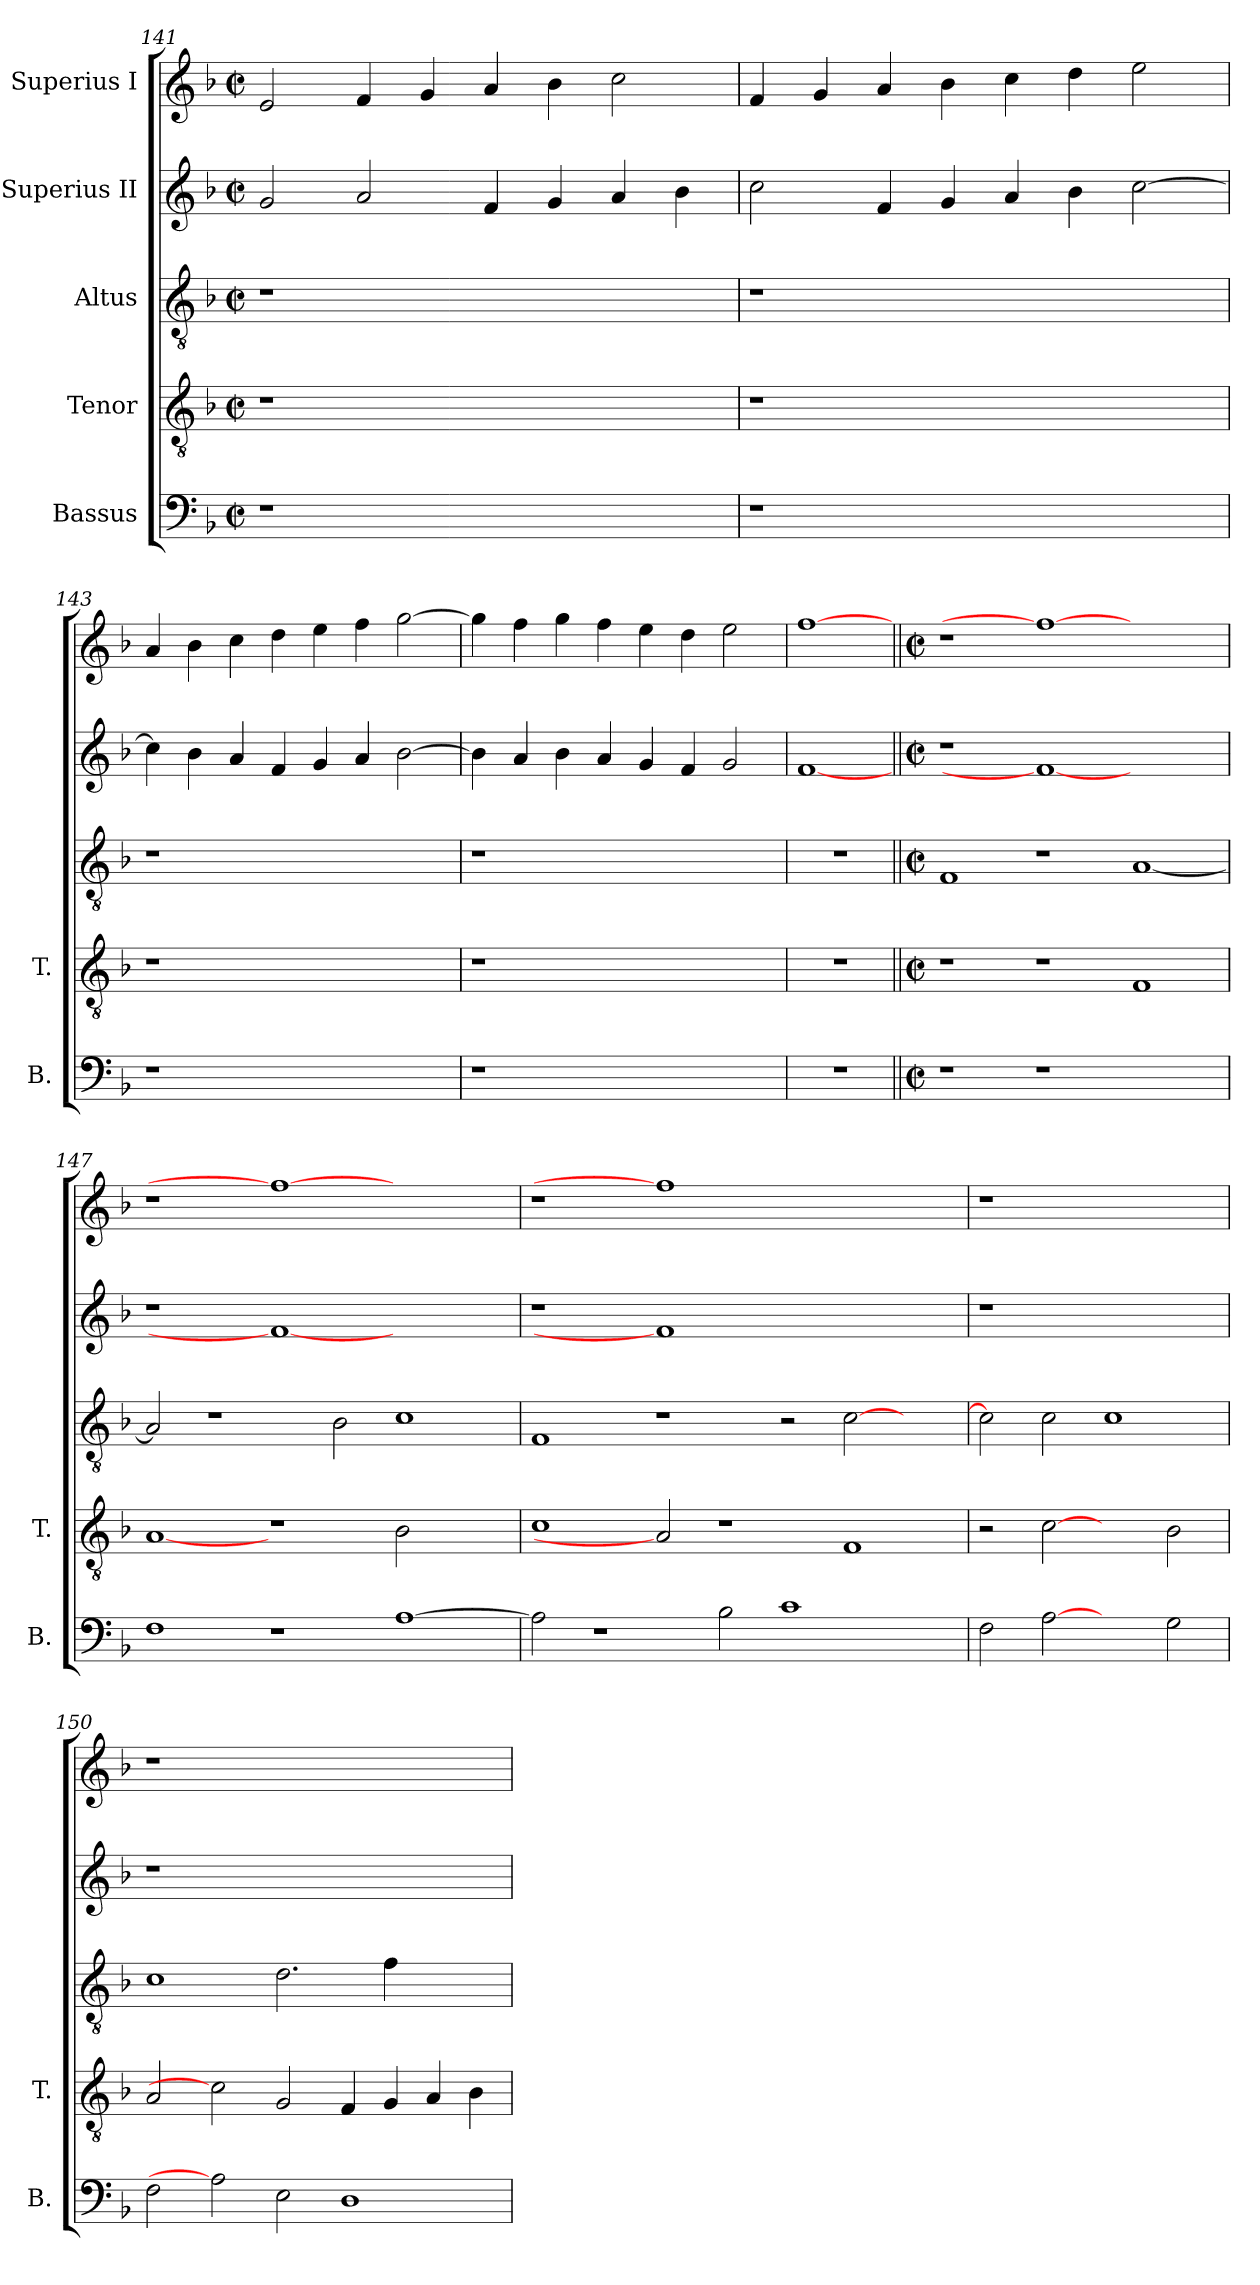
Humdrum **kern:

**kern	**kern	**kern	**kern	**kern
*part5	*part4	*part3	*part2	*part1
*staff5	*staff4	*staff3	*staff2	*staff1
*I"Bassus	*I"Tenor	*I"Altus	*I"Superius II	*I"Superius I
*I'B.	*I'T.	*	*	*
*clefF4	*clefGv2	*clefGv2	*clefG2	*clefG2
*	*ITrd7c12	*ITrd7c12	*	*
*k[b-]	*k[b-]	*k[b-]	*k[b-]	*k[b-]
*F:	*F:	*F:	*F:	*F:
*M2/2	*M2/2	*M2/2	*M2/2	*M2/2
*met(c|)	*met(c|)	*met(c|)	*met(c|)	*met(c|)
=141	=141	=141	=141	=141
!LO:N:vis=1	!LO:N:vis=1	!LO:N:vis=1	!	!
1r	1r	1r	2gi/	2ei/
.	.	.	2ai/	4fi/
.	.	.	.	4gi/
1ryy	1ryy	1ryy	4fi/	4ai/
.	.	.	4gi/	4b-i\
.	.	.	4ai/	2cci\
.	.	.	4b-i\	.
!!LO:PB:g=z
=142	=142	=142	=142	=142
!LO:N:vis=1	!LO:N:vis=1	!LO:N:vis=1	!	!
1r	1r	1r	2cci\	4fi/
.	.	.	.	4gi/
.	.	.	4fi/	4ai/
.	.	.	4gi/	4b-i\
1ryy	1ryy	1ryy	4ai/	4cci\
.	.	.	4b-i\	4ddi\
.	.	.	[>2cci\	2eei\
=143	=143	=143	=143	=143
!LO:N:vis=1	!LO:N:vis=1	!LO:N:vis=1	!	!
1r	1r	1r	4cci\]	4ai/
.	.	.	4b-i\	4b-i\
.	.	.	4ai/	4cci\
.	.	.	4fi/	4ddi\
1ryy	1ryy	1ryy	4gi/	4eei\
.	.	.	4ai/	4ffi\
.	.	.	[>2b-i\	[>2ggi\
=144	=144	=144	=144	=144
!LO:N:vis=1	!LO:N:vis=1	!LO:N:vis=1	!	!
1r	1r	1r	4b-i\]	4ggi\]
.	.	.	4ai/	4ffi\
.	.	.	4b-i\	4ggi\
.	.	.	4ai/	4ffi\
1ryy	1ryy	1ryy	4gi/	4eei\
.	.	.	4fi/	4ddi\
.	.	.	2gi/	2eei\
=145	=145	=145	=145	=145
1r	1r	1r	[1fi	[1ffi
!!LO:LB:g=z
=146||	=146||	=146||	=146||	=146||
*M2/2	*M2/2	*M2/2	*M2/2	*M2/2
*met(c|)	*met(c|)	*met(c|)	*met(c|)	*met(c|)
!LO:N:vis=1	!	!	!LO:N:vis=1	!LO:N:vis=1
1r	1r	1FFi	1r	1r
1r	1r	1r	1fi_	1ffi_
1ryy	1FFi	[<1AAi	1ryy	1ryy
=147	=147	=147	=147	=147
!	!	!	!LO:N:vis=1	!LO:N:vis=1
1Fi	[1AAi	2AAi/]	1r	1r
.	.	1r	.	.
1r	1r	.	1fi_	1ffi_
.	.	2BB-i\	.	.
[>1Ai	2BB-i\	1Ci	1ryy	1ryy
.	2ryy	.	.	.
=148	=148	=148	=148	=148
!	!	!	!LO:N:vis=1	!LO:N:vis=1
2Ai\]	1Ci	1FFi	1r	1r
1r	.	.	.	.
.	2AAi]	1r	1fi]	1ffi]
2B-i\	1r	.	.	.
1ci	.	2r	1.ryy	1.ryy
.	1FFi	[>2Ci\	.	.
2ryy	.	2ryy	.	.
=149	=149	=149	=149	=149
!	!	!	!LO:N:vis=1	!LO:N:vis=1
2Fi\	2r	2Ci\]	1r	1r
[2Ai	[2Ci	2Ci\	.	.
2ryy	2ryy	1Ci	1ryy	1ryy
2Gi\	2BB-i\	.	.	.
=150	=150	=150	=150	=150
!	!	!	!LO:N:vis=1	!LO:N:vis=1
2Fi\	2AAi/	1Ci	1r	1r
2Ai]	2Ci]	.	.	.
2Ei\	2GGi/	2.Di\	1.ryy	1.ryy
1Di	4FFi/	.	.	.
.	4GGi/	4Fi\	.	.
.	4AAi/	2ryy	.	.
.	4BB-i\	.	.	.
=	=	=	=	=
*-	*-	*-	*-	*-
